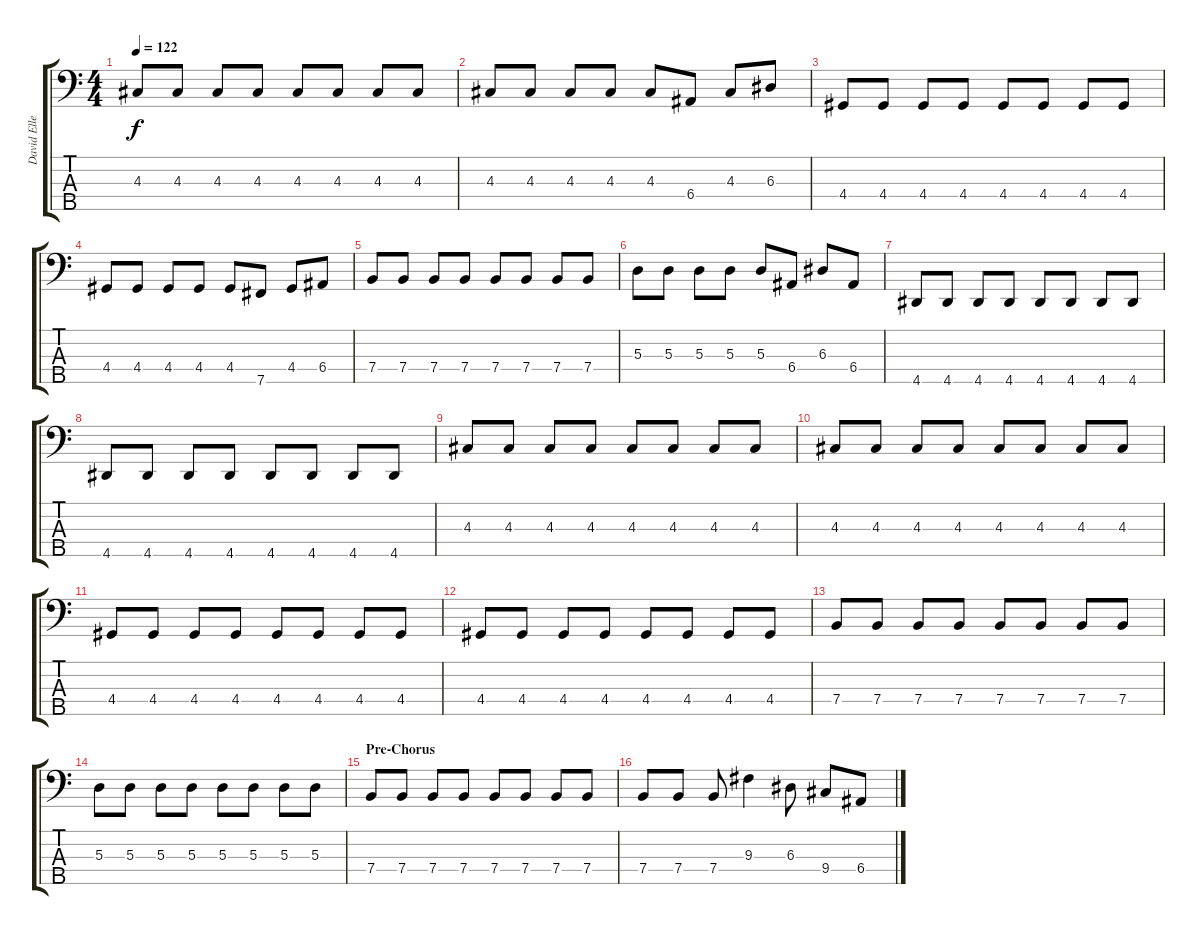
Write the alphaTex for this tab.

\track ("David Ellefson" "David Elle") {instrument electricbasspick}
\staff {score tabs}
\tuning (G2 D2 A1 E1 B0) {hide}
\ts (4 4)
\tempo 122
\clef f4
\ks c
4.3.8{dy f} 4.3.8 4.3.8 4.3.8 4.3.8 4.3.8 4.3.8 4.3.8 |
4.3.8 4.3.8 4.3.8 4.3.8 4.3.8 6.4.8 4.3.8 6.3.8 |
4.4.8 4.4.8 4.4.8 4.4.8 4.4.8 4.4.8 4.4.8 4.4.8 |
4.4.8 4.4.8 4.4.8 4.4.8 4.4.8 7.5.8 4.4.8 6.4.8 |
7.4.8 7.4.8 7.4.8 7.4.8 7.4.8 7.4.8 7.4.8 7.4.8 |
5.3.8 5.3.8 5.3.8 5.3.8 5.3.8 6.4.8 6.3.8 6.4.8 |
4.5.8 4.5.8 4.5.8 4.5.8 4.5.8 4.5.8 4.5.8 4.5.8 |
4.5.8 4.5.8 4.5.8 4.5.8 4.5.8 4.5.8 4.5.8 4.5.8 |
4.3.8 4.3.8 4.3.8 4.3.8 4.3.8 4.3.8 4.3.8 4.3.8 |
4.3.8 4.3.8 4.3.8 4.3.8 4.3.8 4.3.8 4.3.8 4.3.8 |
4.4.8 4.4.8 4.4.8 4.4.8 4.4.8 4.4.8 4.4.8 4.4.8 |
4.4.8 4.4.8 4.4.8 4.4.8 4.4.8 4.4.8 4.4.8 4.4.8 |
7.4.8 7.4.8 7.4.8 7.4.8 7.4.8 7.4.8 7.4.8 7.4.8 |
5.3.8 5.3.8 5.3.8 5.3.8 5.3.8 5.3.8 5.3.8 5.3.8 |
\section ("" "Pre-Chorus")
7.4.8 7.4.8 7.4.8 7.4.8 7.4.8 7.4.8 7.4.8 7.4.8 |
7.4.8 7.4.8 7.4.8 9.3.4 6.3.8 9.4.8 6.4.8
